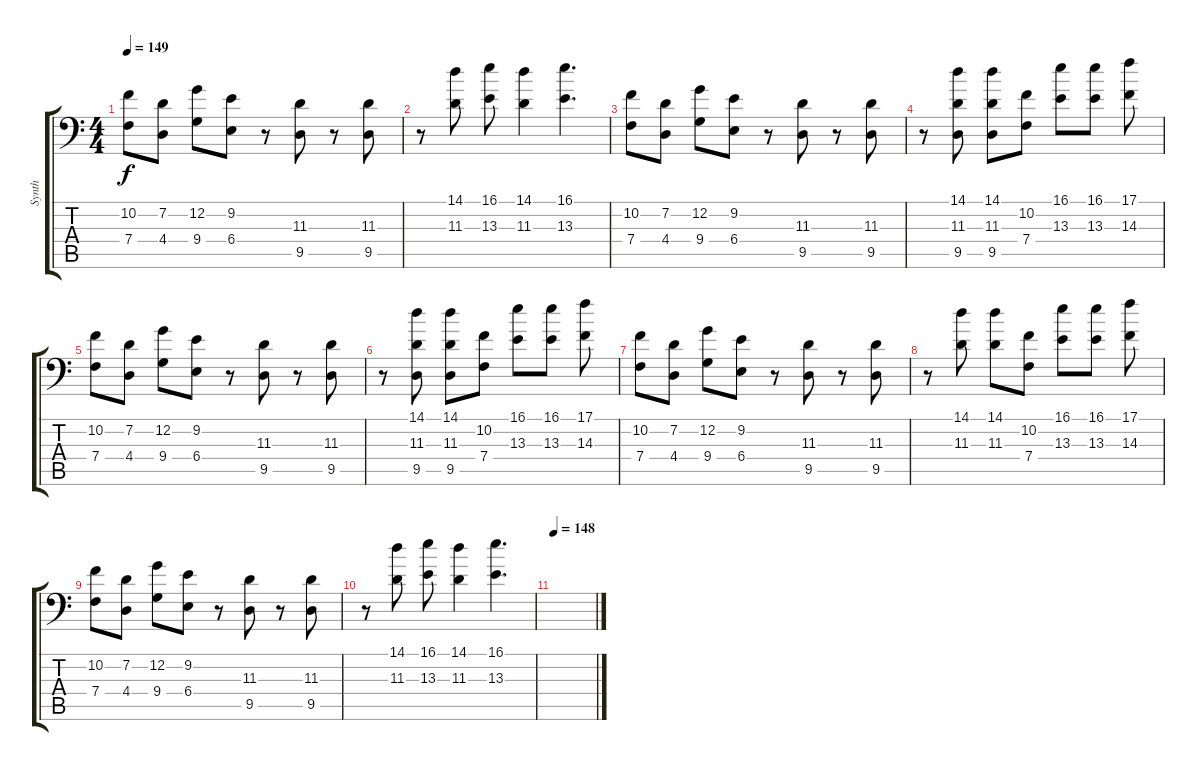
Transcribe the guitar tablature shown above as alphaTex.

\track ("Synth" "Synth") {solo instrument stringensemble1}
\staff {score tabs}
\tuning (C4 G3 Eb3 Bb2 F2 Bb1) {hide}
\ts (4 4)
\tempo 149
\clef f4
\ks c
(10.2 7.4).8{dy f} (7.2 4.4).8 (12.2 9.4).8 (9.2 6.4).8 r.8 (11.3 9.5).8 r.8 (11.3 9.5).8 |
r.8 (14.1 11.3).8 (16.1 13.3).8 (14.1 11.3).4 (16.1 13.3).4{d} |
(10.2 7.4).8 (7.2 4.4).8 (12.2 9.4).8 (9.2 6.4).8 r.8 (11.3 9.5).8 r.8 (11.3 9.5).8 |
r.8 (14.1 11.3 9.5).8 (14.1 11.3 9.5).8 (10.2 7.4).8 (16.1 13.3).8 (16.1 13.3).8 (17.1 14.3).8 |
(10.2 7.4).8 (7.2 4.4).8 (12.2 9.4).8 (9.2 6.4).8 r.8 (11.3 9.5).8 r.8 (11.3 9.5).8 |
r.8 (14.1 11.3 9.5).8 (14.1 11.3 9.5).8 (10.2 7.4).8 (16.1 13.3).8 (16.1 13.3).8 (17.1 14.3).8 |
(10.2 7.4).8 (7.2 4.4).8 (12.2 9.4).8 (9.2 6.4).8 r.8 (11.3 9.5).8 r.8 (11.3 9.5).8 |
r.8 (14.1 11.3).8 (14.1 11.3).8 (10.2 7.4).8 (16.1 13.3).8 (16.1 13.3).8 (17.1 14.3).8 |
(10.2 7.4).8 (7.2 4.4).8 (12.2 9.4).8 (9.2 6.4).8 r.8 (11.3 9.5).8 r.8 (11.3 9.5).8 |
r.8 (14.1 11.3).8 (16.1 13.3).8 (14.1 11.3).4 (16.1 13.3).4{d} |
\tempo 148
